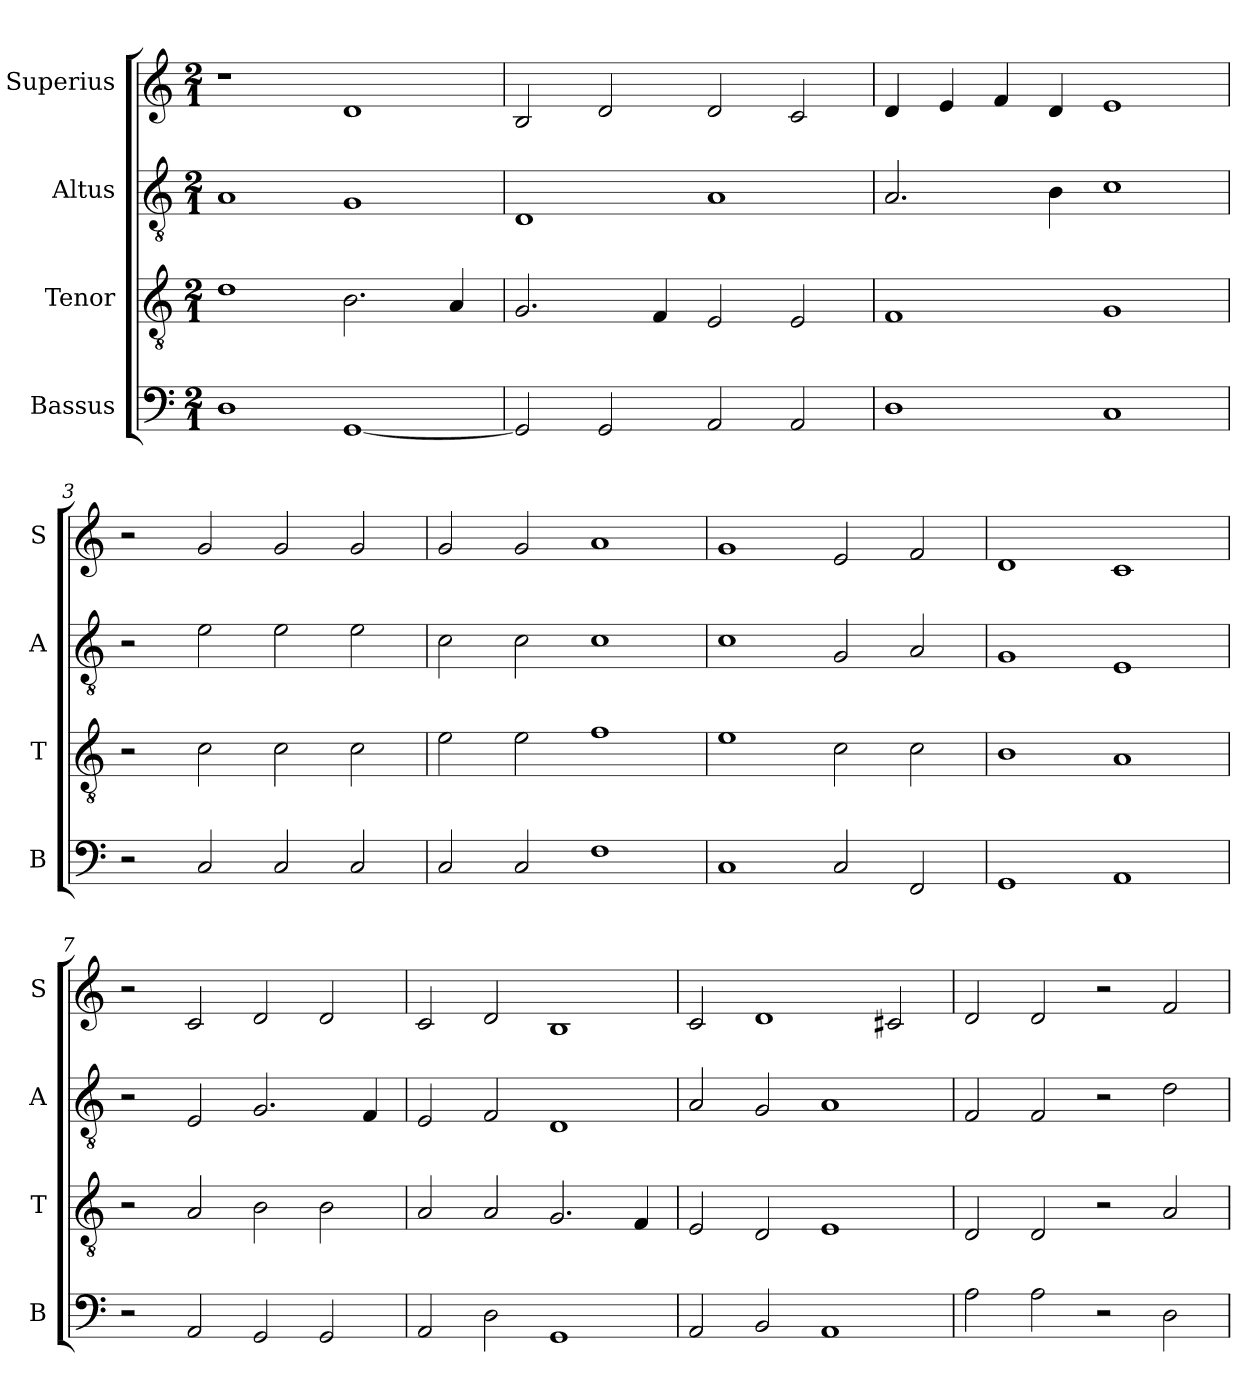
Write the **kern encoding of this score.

**kern	**kern	**kern	**kern
*part4	*part3	*part2	*part1
*staff4	*staff3	*staff2	*staff1
*I"Bassus	*I"Tenor	*I"Altus	*I"Superius
*I'B	*I'T	*I'A	*I'S
*clefF4	*clefGv2	*clefGv2	*clefG2
*k[]	*k[]	*k[]	*k[]
*C:	*C:	*C:	*C:
*M2/1	*M2/1	*M2/1	*M2/1
=	=	=	=
1D	1d	1A	1r
[1GG	2.B	1G	1d
.	4A	.	.
=1	=1	=1	=1
2GG]	2.G	1D	2B
2GG	.	.	2d
.	4F	.	.
2AA	2E	1A	2d
2AA	2E	.	2c
=2	=2	=2	=2
1D	1F	2.A	4d
.	.	.	4e
.	.	.	4f
.	.	4B	4d
1C	1G	1c	1e
=3	=3	=3	=3
2r	2r	2r	2r
2C	2c	2e	2g
2C	2c	2e	2g
2C	2c	2e	2g
=4	=4	=4	=4
2C	2e	2c	2g
2C	2e	2c	2g
1F	1f	1c	1a
=5	=5	=5	=5
1C	1e	1c	1g
2C	2c	2G	2e
2FF	2c	2A	2f
=6	=6	=6	=6
1GG	1B	1G	1d
1AA	1A	1E	1c
=7	=7	=7	=7
2r	2r	2r	2r
2AA	2A	2E	2c
2GG	2B	2.G	2d
2GG	2B	.	2d
.	.	4F	.
=8	=8	=8	=8
2AA	2A	2E	2c
2D	2A	2F	2d
1GG	2.G	1D	1B
.	4F	.	.
=9	=9	=9	=9
2AA	2E	2A	2c
2BB	2D	2G	1d
1AA	1E	1A	.
.	.	.	2c#X
=10	=10	=10	=10
2A	2D	2F	2d
2A	2D	2F	2d
2r	2r	2r	2r
2D	2A	2d	2f
=	=	=	=
*-	*-	*-	*-
